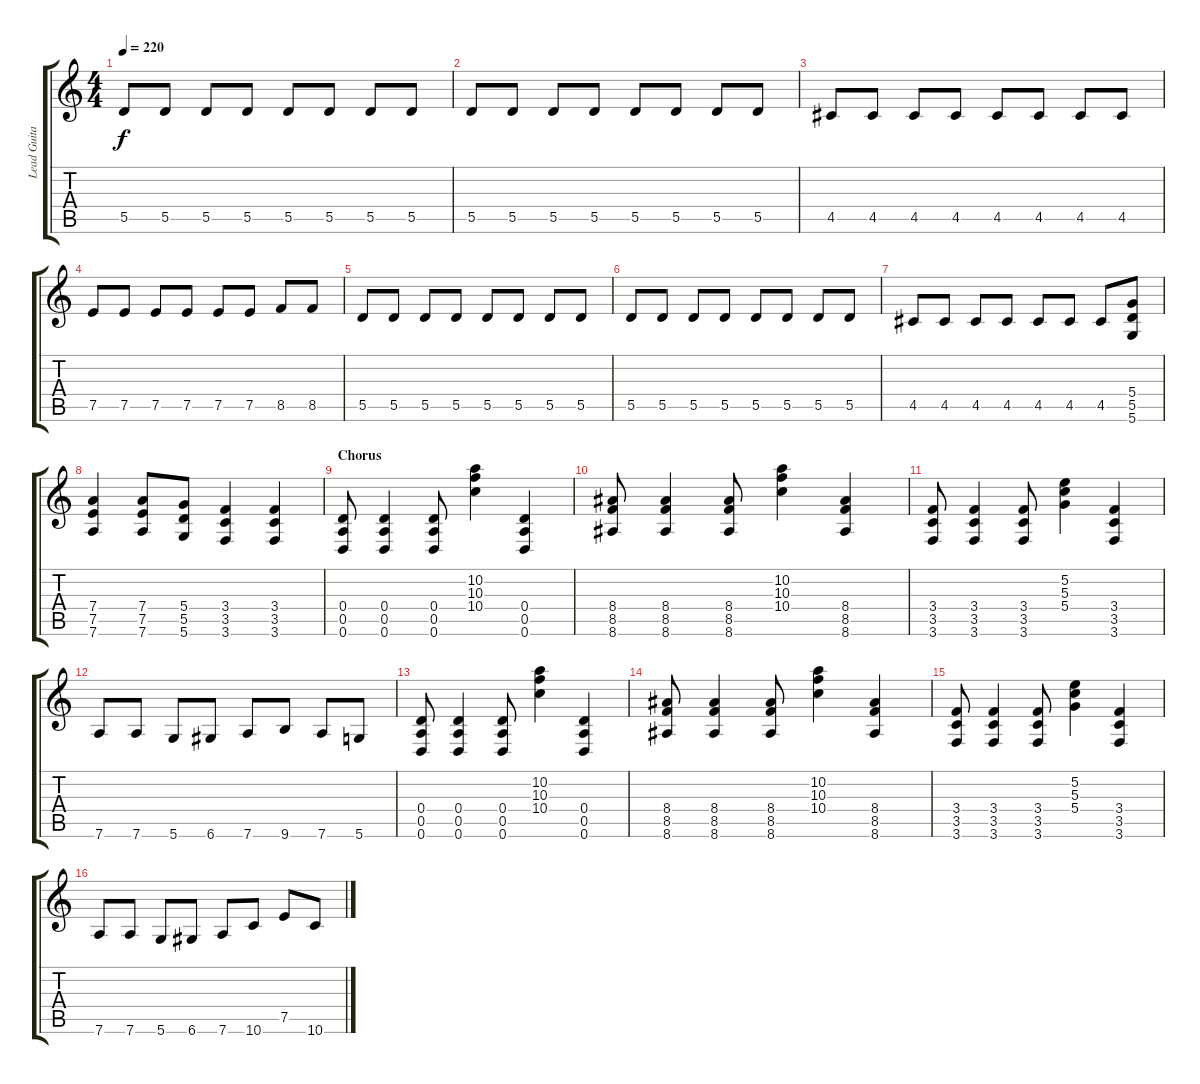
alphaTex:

\track ("Lead Guitar" "Lead Guita") {instrument overdrivenguitar}
\staff {score tabs}
\tuning (E4 B3 G3 D3 A2 D2) {hide}
\ts (4 4)
\tempo 220
\clef g2
\ks c
5.5.8{dy f} 5.5.8 5.5.8 5.5.8 5.5.8 5.5.8 5.5.8 5.5.8 |
5.5.8 5.5.8 5.5.8 5.5.8 5.5.8 5.5.8 5.5.8 5.5.8 |
4.5.8 4.5.8 4.5.8 4.5.8 4.5.8 4.5.8 4.5.8 4.5.8 |
7.5.8 7.5.8 7.5.8 7.5.8 7.5.8 7.5.8 8.5.8 8.5.8 |
5.5.8 5.5.8 5.5.8 5.5.8 5.5.8 5.5.8 5.5.8 5.5.8 |
5.5.8 5.5.8 5.5.8 5.5.8 5.5.8 5.5.8 5.5.8 5.5.8 |
4.5.8 4.5.8 4.5.8 4.5.8 4.5.8 4.5.8 4.5.8 (5.4 5.5 5.6).8 |
(7.4 7.5 7.6).4 (7.4 7.5 7.6).8 (5.4 5.5 5.6).8 (3.4 3.5 3.6).4 (3.4 3.5 3.6).4 |
\section ("" "Chorus")
(0.4 0.5 0.6).8 (0.4 0.5 0.6).4 (0.4 0.5 0.6).8 (10.2 10.3 10.4).4 (0.4 0.5 0.6).4 |
(8.4 8.5 8.6).8 (8.4 8.5 8.6).4 (8.4 8.5 8.6).8 (10.2 10.3 10.4).4 (8.4 8.5 8.6).4 |
(3.4 3.5 3.6).8 (3.4 3.5 3.6).4 (3.4 3.5 3.6).8 (5.2 5.3 5.4).4 (3.4 3.5 3.6).4 |
7.6.8 7.6.8 5.6.8 6.6.8 7.6.8 9.6.8 7.6.8 5.6.8 |
(0.4 0.5 0.6).8 (0.4 0.5 0.6).4 (0.4 0.5 0.6).8 (10.2 10.3 10.4).4 (0.4 0.5 0.6).4 |
(8.4 8.5 8.6).8 (8.4 8.5 8.6).4 (8.4 8.5 8.6).8 (10.2 10.3 10.4).4 (8.4 8.5 8.6).4 |
(3.4 3.5 3.6).8 (3.4 3.5 3.6).4 (3.4 3.5 3.6).8 (5.2 5.3 5.4).4 (3.4 3.5 3.6).4 |
7.6.8 7.6.8 5.6.8 6.6.8 7.6.8 10.6.8 7.5.8 10.6.8
